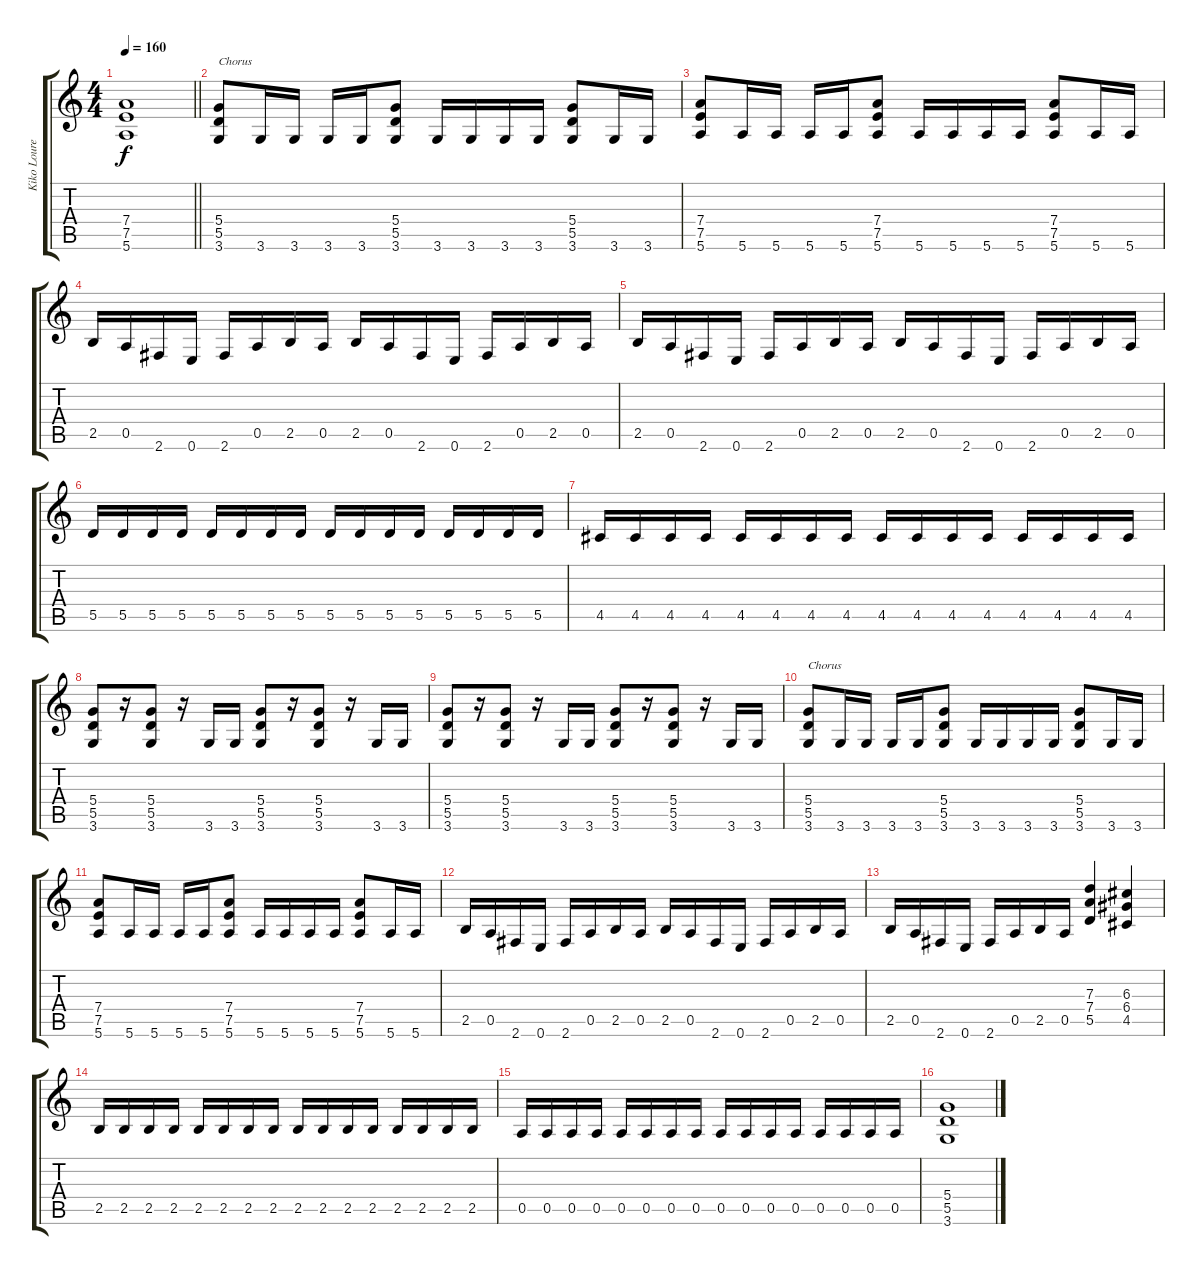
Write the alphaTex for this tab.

\track ("Kiko Loureiro" "Kiko Loure") {instrument distortionguitar}
\staff {score tabs}
\tuning (E4 B3 G3 D3 A2 E2) {hide}
\ts (4 4)
\tempo 160
\clef g2
\barLineRight lightlight
\ks c
(7.4{t} 7.5{t} 5.6{t}).1{dy f} |
(5.4 5.5 3.6).8{txt "Chorus"} 3.6.16 3.6.16 3.6.16 3.6.16 (5.4 5.5 3.6).8 3.6.16 3.6.16 3.6.16 3.6.16 (5.4 5.5 3.6).8 3.6.16 3.6.16 |
(7.4 7.5 5.6).8 5.6.16 5.6.16 5.6.16 5.6.16 (7.4 7.5 5.6).8 5.6.16 5.6.16 5.6.16 5.6.16 (7.4 7.5 5.6).8 5.6.16 5.6.16 |
2.5.16 0.5.16 2.6.16 0.6.16 2.6.16 0.5.16 2.5.16 0.5.16 2.5.16 0.5.16 2.6.16 0.6.16 2.6.16 0.5.16 2.5.16 0.5.16 |
2.5.16 0.5.16 2.6.16 0.6.16 2.6.16 0.5.16 2.5.16 0.5.16 2.5.16 0.5.16 2.6.16 0.6.16 2.6.16 0.5.16 2.5.16 0.5.16 |
5.5.16 5.5.16 5.5.16 5.5.16 5.5.16 5.5.16 5.5.16 5.5.16 5.5.16 5.5.16 5.5.16 5.5.16 5.5.16 5.5.16 5.5.16 5.5.16 |
4.5.16 4.5.16 4.5.16 4.5.16 4.5.16 4.5.16 4.5.16 4.5.16 4.5.16 4.5.16 4.5.16 4.5.16 4.5.16 4.5.16 4.5.16 4.5.16 |
(5.4 5.5 3.6).8 r.16 (5.4 5.5 3.6).8 r.16 3.6.16 3.6.16 (5.4 5.5 3.6).8 r.16 (5.4 5.5 3.6).8 r.16 3.6.16 3.6.16 |
(5.4 5.5 3.6).8 r.16 (5.4 5.5 3.6).8 r.16 3.6.16 3.6.16 (5.4 5.5 3.6).8 r.16 (5.4 5.5 3.6).8 r.16 3.6.16 3.6.16 |
(5.4 5.5 3.6).8{txt "Chorus"} 3.6.16 3.6.16 3.6.16 3.6.16 (5.4 5.5 3.6).8 3.6.16 3.6.16 3.6.16 3.6.16 (5.4 5.5 3.6).8 3.6.16 3.6.16 |
(7.4 7.5 5.6).8 5.6.16 5.6.16 5.6.16 5.6.16 (7.4 7.5 5.6).8 5.6.16 5.6.16 5.6.16 5.6.16 (7.4 7.5 5.6).8 5.6.16 5.6.16 |
2.5.16 0.5.16 2.6.16 0.6.16 2.6.16 0.5.16 2.5.16 0.5.16 2.5.16 0.5.16 2.6.16 0.6.16 2.6.16 0.5.16 2.5.16 0.5.16 |
2.5.16 0.5.16 2.6.16 0.6.16 2.6.16 0.5.16 2.5.16 0.5.16 (7.3 7.4 5.5).4 (6.3 6.4 4.5).4 |
2.5.16 2.5.16 2.5.16 2.5.16 2.5.16 2.5.16 2.5.16 2.5.16 2.5.16 2.5.16 2.5.16 2.5.16 2.5.16 2.5.16 2.5.16 2.5.16 |
0.5.16 0.5.16 0.5.16 0.5.16 0.5.16 0.5.16 0.5.16 0.5.16 0.5.16 0.5.16 0.5.16 0.5.16 0.5.16 0.5.16 0.5.16 0.5.16 |
(5.4 5.5 3.6).1
